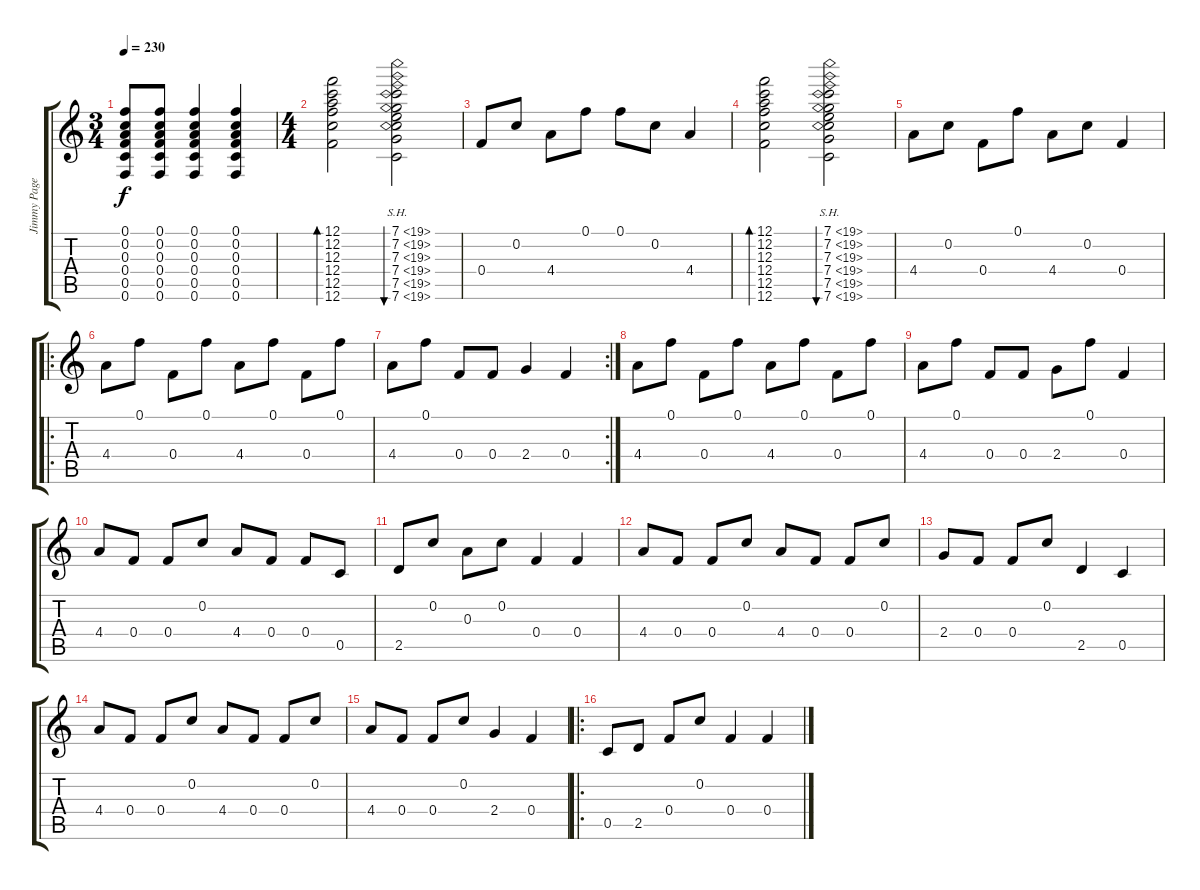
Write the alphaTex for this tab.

\track ("Jimmy Page" "Jimmy Page") {instrument acousticguitarsteel}
\staff {score tabs}
\tuning (F4 C4 A3 F3 C3 F2) {hide}
\ts (3 4)
\tempo 230
\clef g2
\ks c
(0.1{t} 0.2{t} 0.3{t} 0.4{t} 0.5{t} 0.6{t}).8{dy f} (0.1 0.2 0.3 0.4 0.5 0.6).8 (0.1 0.2 0.3 0.4 0.5 0.6).4 (0.1 0.2 0.3 0.4 0.5 0.6).4 |
\ts (4 4)
(12.1 12.2 12.3 12.4 12.5 12.6).2{bd 240} (7.1{sh 12} 7.2{sh 12} 7.3{sh 12} 7.4{sh 12} 7.5{sh 12} 7.6{sh 12}).2{bu 120} |
0.4.8 0.2.8 4.4.8 0.1.8 0.1.8 0.2.8 4.4.4 |
(12.1 12.2 12.3 12.4 12.5 12.6).2{bd 240} (7.1{sh 12} 7.2{sh 12} 7.3{sh 12} 7.4{sh 12} 7.5{sh 12} 7.6{sh 12}).2{bu 120} |
4.4.8 0.2.8 0.4.8 0.1.8 4.4.8 0.2.8 0.4.4 |
\ro
4.4.8 0.1.8 0.4.8 0.1.8 4.4.8 0.1.8 0.4.8 0.1.8 |
\rc 2
4.4.8 0.1.8 0.4.8 0.4.8 2.4.4 0.4.4 |
4.4.8 0.1.8 0.4.8 0.1.8 4.4.8 0.1.8 0.4.8 0.1.8 |
4.4.8 0.1.8 0.4.8 0.4.8 2.4.8 0.1.8 0.4.4 |
4.4.8 0.4.8 0.4.8 0.2.8 4.4.8 0.4.8 0.4.8 0.5.8 |
2.5.8 0.2.8 0.3.8 0.2.8 0.4.4 0.4.4 |
4.4.8 0.4.8 0.4.8 0.2.8 4.4.8 0.4.8 0.4.8 0.2.8 |
2.4.8 0.4.8 0.4.8 0.2.8 2.5.4 0.5.4 |
4.4.8 0.4.8 0.4.8 0.2.8 4.4.8 0.4.8 0.4.8 0.2.8 |
4.4.8 0.4.8 0.4.8 0.2.8 2.4.4 0.4.4 |
\ro
0.5.8 2.5.8 0.4.8 0.2.8 0.4.4 0.4.4
